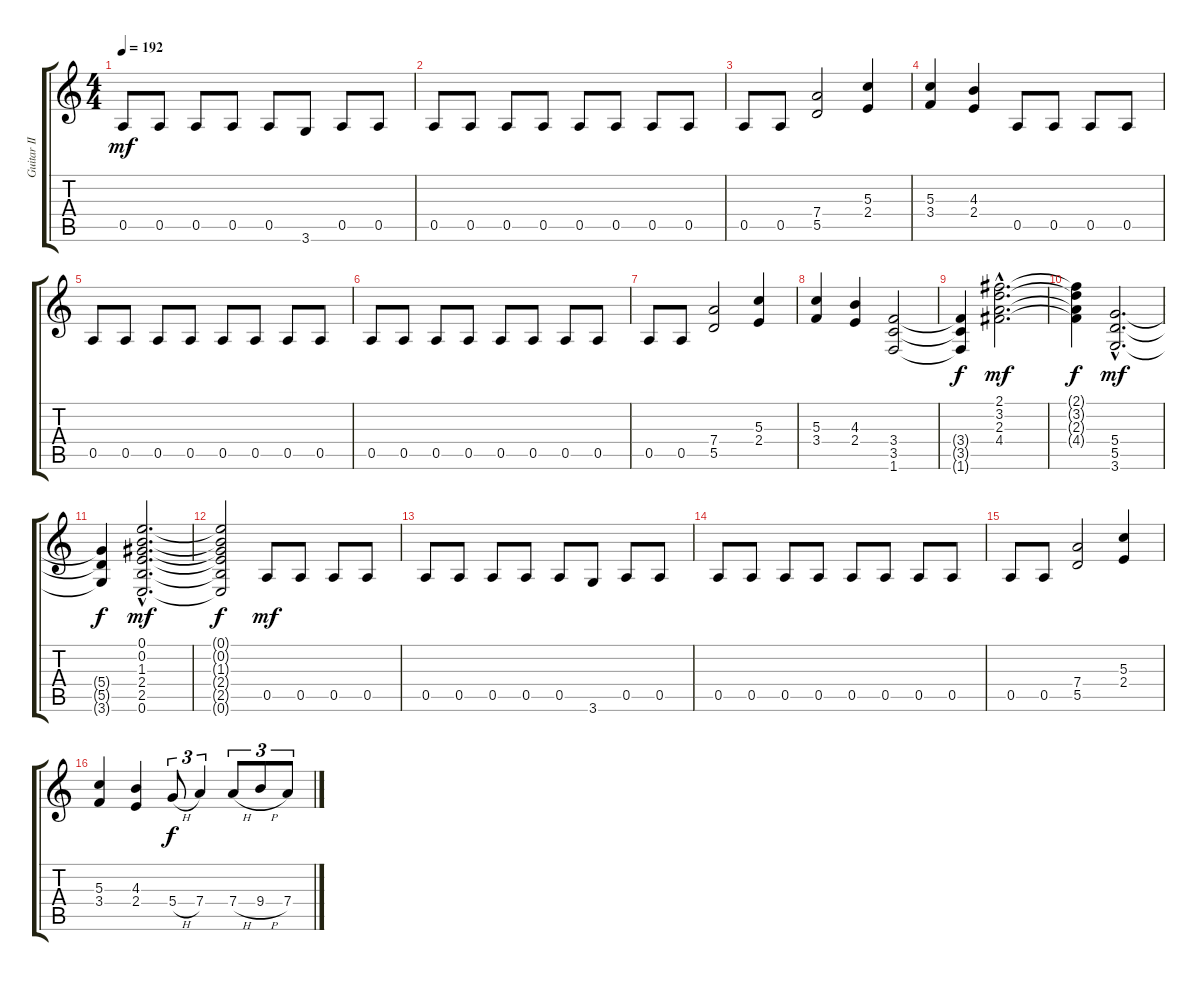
\track ("Guitar II" "Guitar II") {instrument distortionguitar}
\staff {score tabs}
\tuning (E4 B3 G3 D3 A2 E2) {hide}
\ts (4 4)
\tempo 192
\clef g2
\ks c
0.5.8{dy mf} 0.5.8 0.5.8 0.5.8 0.5.8 3.6.8 0.5.8 0.5.8 |
0.5.8 0.5.8 0.5.8 0.5.8 0.5.8 0.5.8 0.5.8 0.5.8 |
0.5.8 0.5.8 (7.4 5.5).2 (5.3 2.4).4 |
(5.3 3.4).4 (4.3 2.4).4 0.5.8 0.5.8 0.5.8 0.5.8 |
0.5.8 0.5.8 0.5.8 0.5.8 0.5.8 0.5.8 0.5.8 0.5.8 |
0.5.8 0.5.8 0.5.8 0.5.8 0.5.8 0.5.8 0.5.8 0.5.8 |
0.5.8 0.5.8 (7.4 5.5).2 (5.3 2.4).4 |
(5.3 3.4).4 (4.3 2.4).4 (3.4 3.5 1.6).2 |
(3.4{t} 3.5{t} 1.6{t}).4{dy f} (2.1{hac} 3.2{hac} 2.3{hac} 4.4{hac}).2{d dy mf} |
(2.1{t} 3.2{t} 2.3{t} 4.4{t}).4{dy f} (5.4{hac} 5.5{hac} 3.6{hac}).2{d dy mf} |
(5.4{t} 5.5{t} 3.6{t}).4{dy f} (0.1{hac} 0.2{hac} 1.3{hac} 2.4{hac} 2.5{hac} 0.6{hac}).2{d dy mf} |
(0.1{t} 0.2{t} 1.3{t} 2.4{t} 2.5{t} 0.6{t}).2{dy f} 0.5.8{dy mf} 0.5.8 0.5.8 0.5.8 |
0.5.8 0.5.8 0.5.8 0.5.8 0.5.8 3.6.8 0.5.8 0.5.8 |
0.5.8 0.5.8 0.5.8 0.5.8 0.5.8 0.5.8 0.5.8 0.5.8 |
0.5.8 0.5.8 (7.4 5.5).2 (5.3 2.4).4 |
(5.3 3.4).4 (4.3 2.4).4 5.4{h}.8{tu (3 2) dy f} 7.4.4{tu (3 2)} 7.4{h}.8{tu (3 2)} 9.4{h}.8{tu (3 2)} 7.4.8{tu (3 2)}
